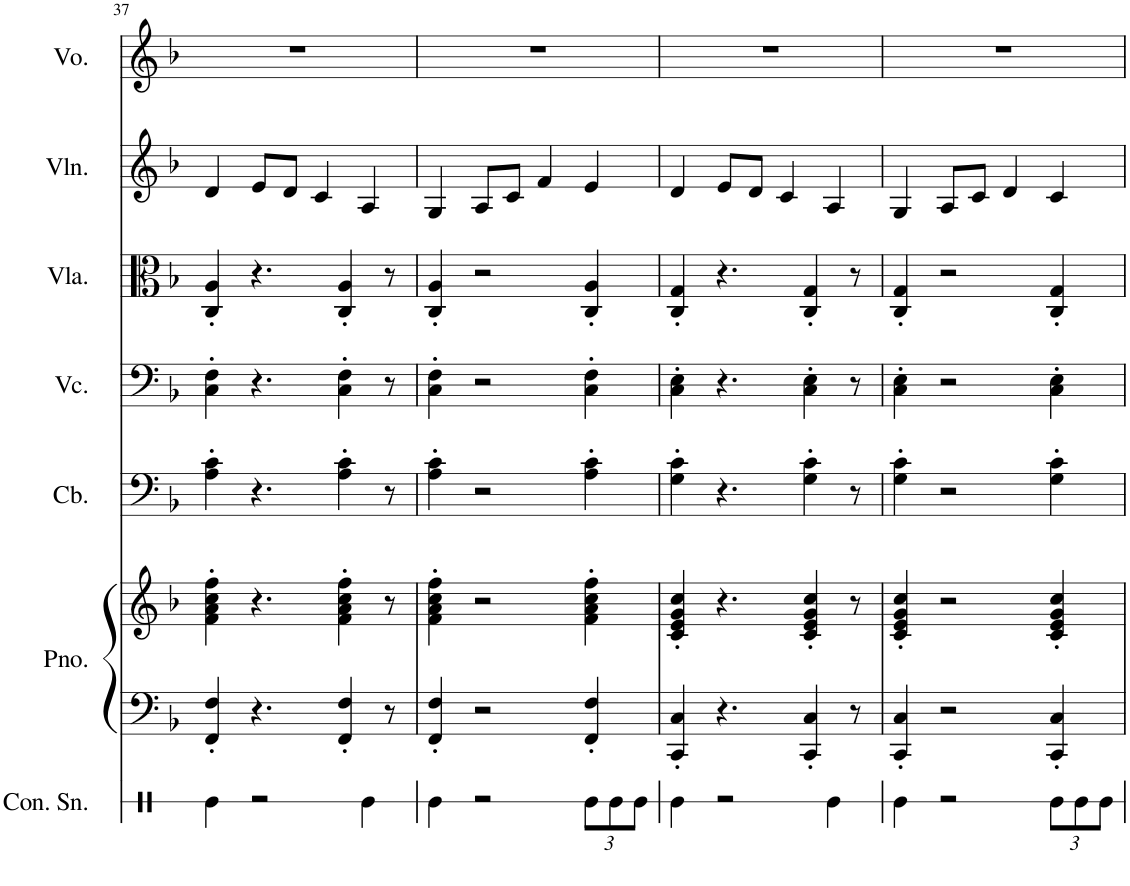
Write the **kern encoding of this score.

**kern	**kern	**kern	**kern	**kern	**kern	**kern	**kern
*part7	*part6	*part6	*part5	*part4	*part3	*part2	*part1
*staff8	*staff7	*staff6	*staff5	*staff4	*staff3	*staff2	*staff1
*I"Concert Snare Drum	*I"Piano	*	*I"Contrabass	*I"Violoncello	*I"Viola	*I"Violin	*I"Voice
*I'Con. Sn.	*I'Pno.	*	*I'Cb.	*I'Vc.	*I'Vla.	*I'Vln.	*I'Vo.
!!LO:PB:g=z
*clefX	*clefF4	*clefG2	*clefF4	*clefF4	*clefC3	*clefG2	*clefG2
*	*	*	*Trd7c12	*	*	*	*
*k[]	*k[b-]	*k[b-]	*k[b-]	*k[b-]	*k[b-]	*k[b-]	*k[b-]
*M4/4	*M4/4	*M4/4	*M4/4	*M4/4	*M4/4	*M4/4	*M4/4
=37	=37	=37	=37	=37	=37	=37	=37
4Re\	4FF/' 4F/'	4f\' 4a\' 4cc\' 4ff\'	4A\' 4c\'	4C\' 4F\'	4C/' 4A/'	4d/	1r
2r	4.r	4.r	4.r	4.r	4.r	8e/L	.
.	.	.	.	.	.	8d/J	.
.	.	.	.	.	.	4c/	.
.	4FF/' 4F/'	4f\' 4a\' 4cc\' 4ff\'	4A\' 4c\'	4C\' 4F\'	4C/' 4A/'	.	.
4Re\	.	.	.	.	.	4A/	.
.	8r	8r	8r	8r	8r	.	.
=38	=38	=38	=38	=38	=38	=38	=38
4Re\	4FF/' 4F/'	4f\' 4a\' 4cc\' 4ff\'	4A\' 4c\'	4C\' 4F\'	4C/' 4A/'	4G/	1r
2r	2r	2r	2r	2r	2r	8A/L	.
.	.	.	.	.	.	8c/J	.
.	.	.	.	.	.	4f/	.
*Xbrackettup	*	*	*	*	*	*	*
12Re\L	4FF/' 4F/'	4f\' 4a\' 4cc\' 4ff\'	4A\' 4c\'	4C\' 4F\'	4C/' 4A/'	4e/	.
12Re\	.	.	.	.	.	.	.
12Re\J	.	.	.	.	.	.	.
=39	=39	=39	=39	=39	=39	=39	=39
4Re\	4CC/' 4C/'	4c/' 4e/' 4g/' 4cc/'	4G\' 4c\'	4C\' 4E\'	4C/' 4G/'	4d/	1r
2r	4.r	4.r	4.r	4.r	4.r	8e/L	.
.	.	.	.	.	.	8d/J	.
.	.	.	.	.	.	4c/	.
.	4CC/' 4C/'	4c/' 4e/' 4g/' 4cc/'	4G\' 4c\'	4C\' 4E\'	4C/' 4G/'	.	.
4Re\	.	.	.	.	.	4A/	.
.	8r	8r	8r	8r	8r	.	.
=40	=40	=40	=40	=40	=40	=40	=40
4Re\	4CC/' 4C/'	4c/' 4e/' 4g/' 4cc/'	4G\' 4c\'	4C\' 4E\'	4C/' 4G/'	4G/	1r
2r	2r	2r	2r	2r	2r	8A/L	.
.	.	.	.	.	.	8c/J	.
.	.	.	.	.	.	4d/	.
12Re\L	4CC/' 4C/'	4c/' 4e/' 4g/' 4cc/'	4G\' 4c\'	4C\' 4E\'	4C/' 4G/'	4c/	.
12Re\	.	.	.	.	.	.	.
12Re\J	.	.	.	.	.	.	.
=	=	=	=	=	=	=	=
*-	*-	*-	*-	*-	*-	*-	*-
